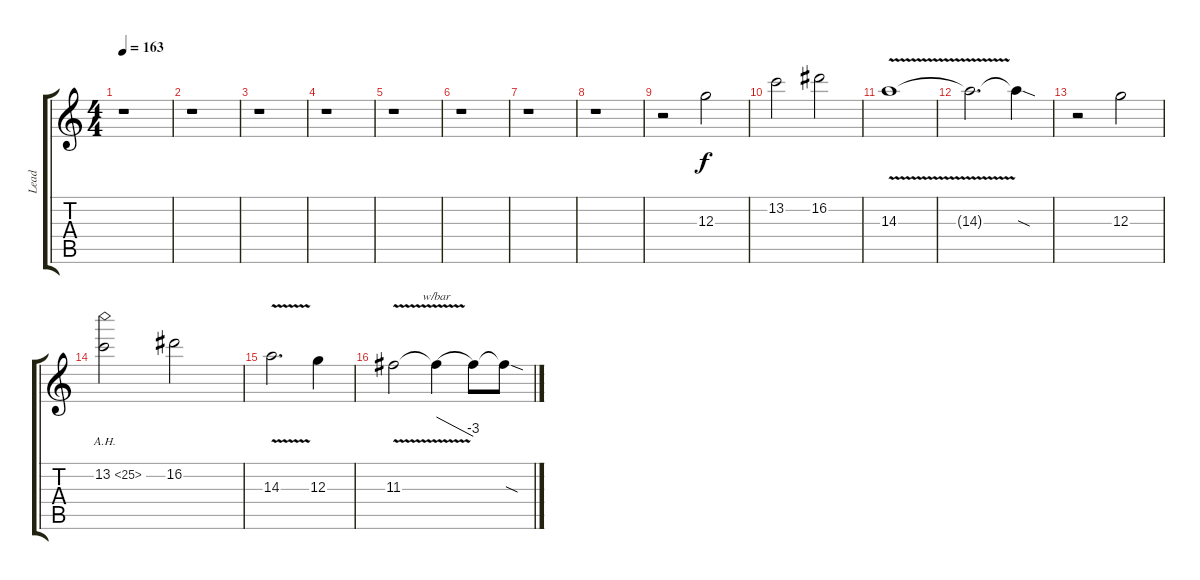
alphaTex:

\track ("Lead" "Lead") {instrument distortionguitar}
\staff {score tabs}
\tuning (E4 B3 G3 D3 A2 E2) {hide}
\ts (4 4)
\tempo 163
\clef g2
\ks c
r.1{dy f instrument distortionguitar} |
r.1 |
r.1 |
r.1 |
r.1 |
r.1 |
r.1 |
r.1 |
r.2 12.3.2 |
13.2.2 16.2.2 |
14.3{v}.1 |
14.3{t}.2{d} 14.3{sod t}.4 |
r.2 12.3.2 |
13.2{ah 12}.2 16.2.2 |
14.3{v}.2{d} 12.3.4 |
11.3{v}.2 11.3{t}.4{tbe (dive default 0 0 60 -12)} 11.3{t}.8 11.3{sod t}.8
